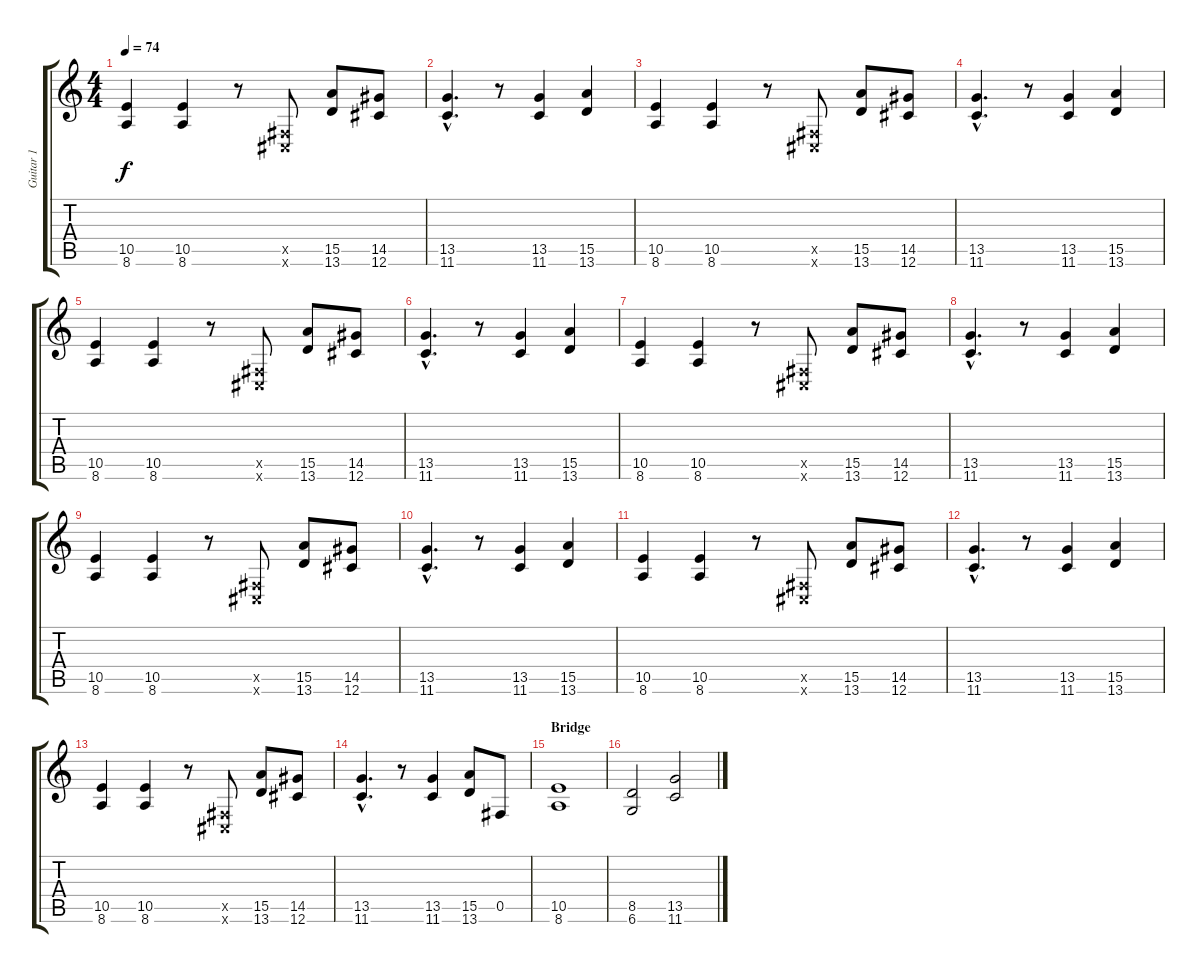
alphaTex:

\track ("Guitar 1" "Guitar 1") {instrument distortionguitar}
\staff {score tabs}
\tuning (Db4 Ab3 E3 B2 Gb2 Db2) {hide}
\ts (4 4)
\tempo 74
\clef g2
\ks c
(10.5 8.6).4{dy f} (10.5 8.6).4 r.8 (0.5{x} 0.6{x}).8 (15.5 13.6).8 (14.5 12.6).8 |
(13.5{hac} 11.6{hac}).4{d} r.8 (13.5 11.6).4 (15.5 13.6).4 |
(10.5 8.6).4 (10.5 8.6).4 r.8 (0.5{x} 0.6{x}).8 (15.5 13.6).8 (14.5 12.6).8 |
(13.5{hac} 11.6{hac}).4{d} r.8 (13.5 11.6).4 (15.5 13.6).4 |
(10.5 8.6).4 (10.5 8.6).4 r.8 (0.5{x} 0.6{x}).8 (15.5 13.6).8 (14.5 12.6).8 |
(13.5{hac} 11.6{hac}).4{d} r.8 (13.5 11.6).4 (15.5 13.6).4 |
(10.5 8.6).4 (10.5 8.6).4 r.8 (0.5{x} 0.6{x}).8 (15.5 13.6).8 (14.5 12.6).8 |
(13.5{hac} 11.6{hac}).4{d} r.8 (13.5 11.6).4 (15.5 13.6).4 |
(10.5 8.6).4 (10.5 8.6).4 r.8 (0.5{x} 0.6{x}).8 (15.5 13.6).8 (14.5 12.6).8 |
(13.5{hac} 11.6{hac}).4{d} r.8 (13.5 11.6).4 (15.5 13.6).4 |
(10.5 8.6).4 (10.5 8.6).4 r.8 (0.5{x} 0.6{x}).8 (15.5 13.6).8 (14.5 12.6).8 |
(13.5{hac} 11.6{hac}).4{d} r.8 (13.5 11.6).4 (15.5 13.6).4 |
(10.5 8.6).4 (10.5 8.6).4 r.8 (0.5{x} 0.6{x}).8 (15.5 13.6).8 (14.5 12.6).8 |
(13.5{hac} 11.6{hac}).4{d} r.8 (13.5 11.6).4 (15.5 13.6).8 0.5.8 |
\section ("" "Bridge")
(10.5 8.6).1 |
(8.5 6.6).2 (13.5 11.6).2
